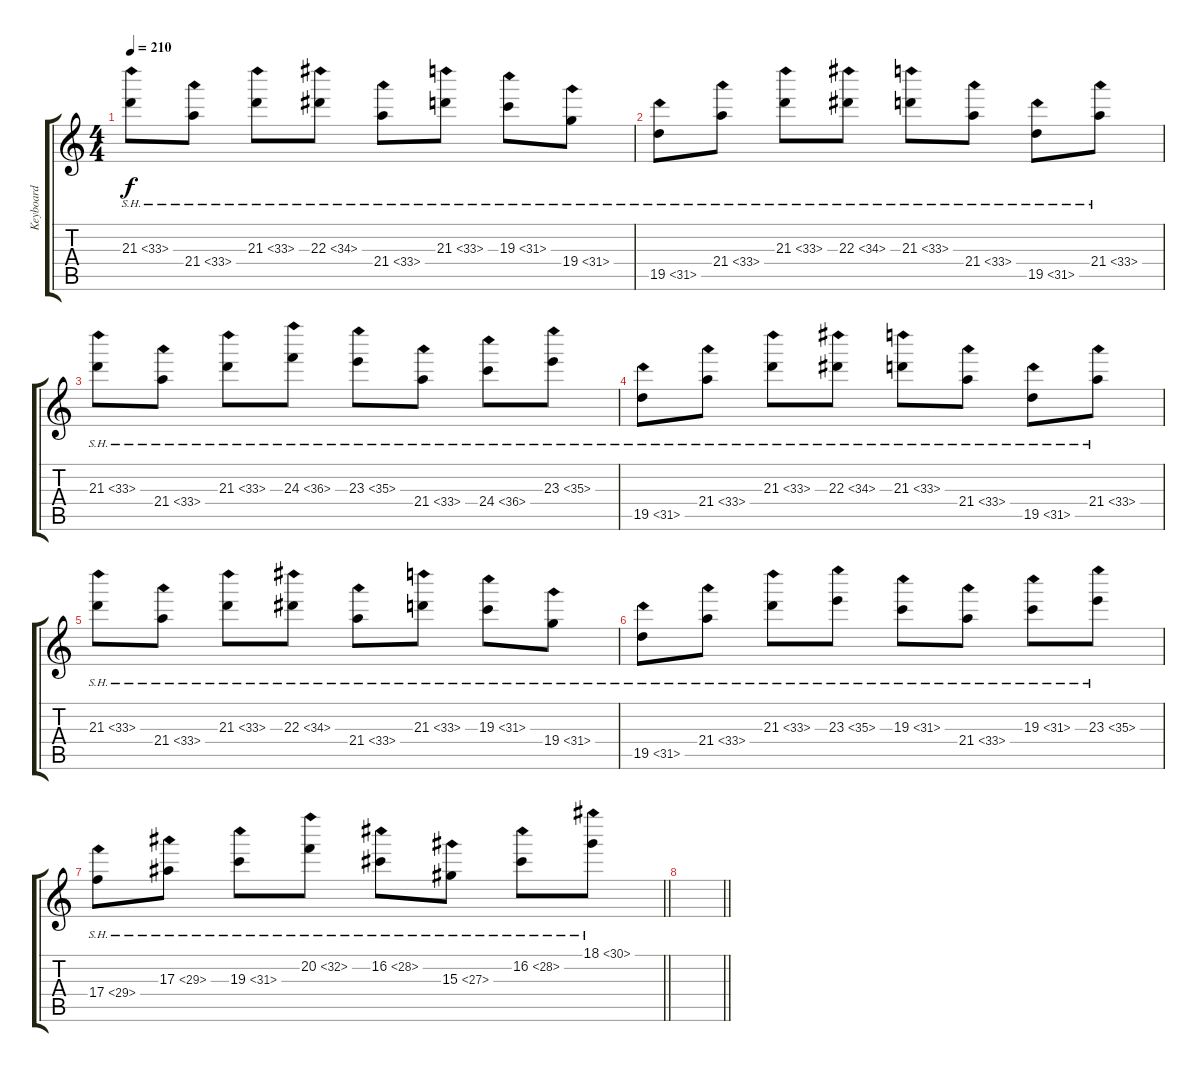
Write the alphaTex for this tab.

\track ("Keyboard" "Keyboard") {instrument acousticguitarsteel}
\staff {score tabs}
\tuning (D4 A3 F3 C3 G2 D2) {hide}
\ts (4 4)
\tempo 210
\clef g2
\ks c
21.3{sh 12}.8{dy f} 21.4{sh 12}.8 21.3{sh 12}.8 22.3{sh 12}.8 21.4{sh 12}.8 21.3{sh 12}.8 19.3{sh 12}.8 19.4{sh 12}.8 |
19.5{sh 12}.8 21.4{sh 12}.8 21.3{sh 12}.8 22.3{sh 12}.8 21.3{sh 12}.8 21.4{sh 12}.8 19.5{sh 12}.8 21.4{sh 12}.8 |
21.3{sh 12}.8 21.4{sh 12}.8 21.3{sh 12}.8 24.3{sh 12}.8 23.3{sh 12}.8 21.4{sh 12}.8 24.4{sh 12}.8 23.3{sh 12}.8 |
19.5{sh 12}.8 21.4{sh 12}.8 21.3{sh 12}.8 22.3{sh 12}.8 21.3{sh 12}.8 21.4{sh 12}.8 19.5{sh 12}.8 21.4{sh 12}.8 |
21.3{sh 12}.8 21.4{sh 12}.8 21.3{sh 12}.8 22.3{sh 12}.8 21.4{sh 12}.8 21.3{sh 12}.8 19.3{sh 12}.8 19.4{sh 12}.8 |
19.5{sh 12}.8 21.4{sh 12}.8 21.3{sh 12}.8 23.3{sh 12}.8 19.3{sh 12}.8 21.4{sh 12}.8 19.3{sh 12}.8 23.3{sh 12}.8 |
\barLineRight lightlight
17.4{sh 12}.8 17.3{sh 12}.8 19.3{sh 12}.8 20.2{sh 12}.8 16.2{sh 12}.8 15.3{sh 12}.8 16.2{sh 12}.8 18.1{sh 12}.8 |
\barLineRight lightlight
